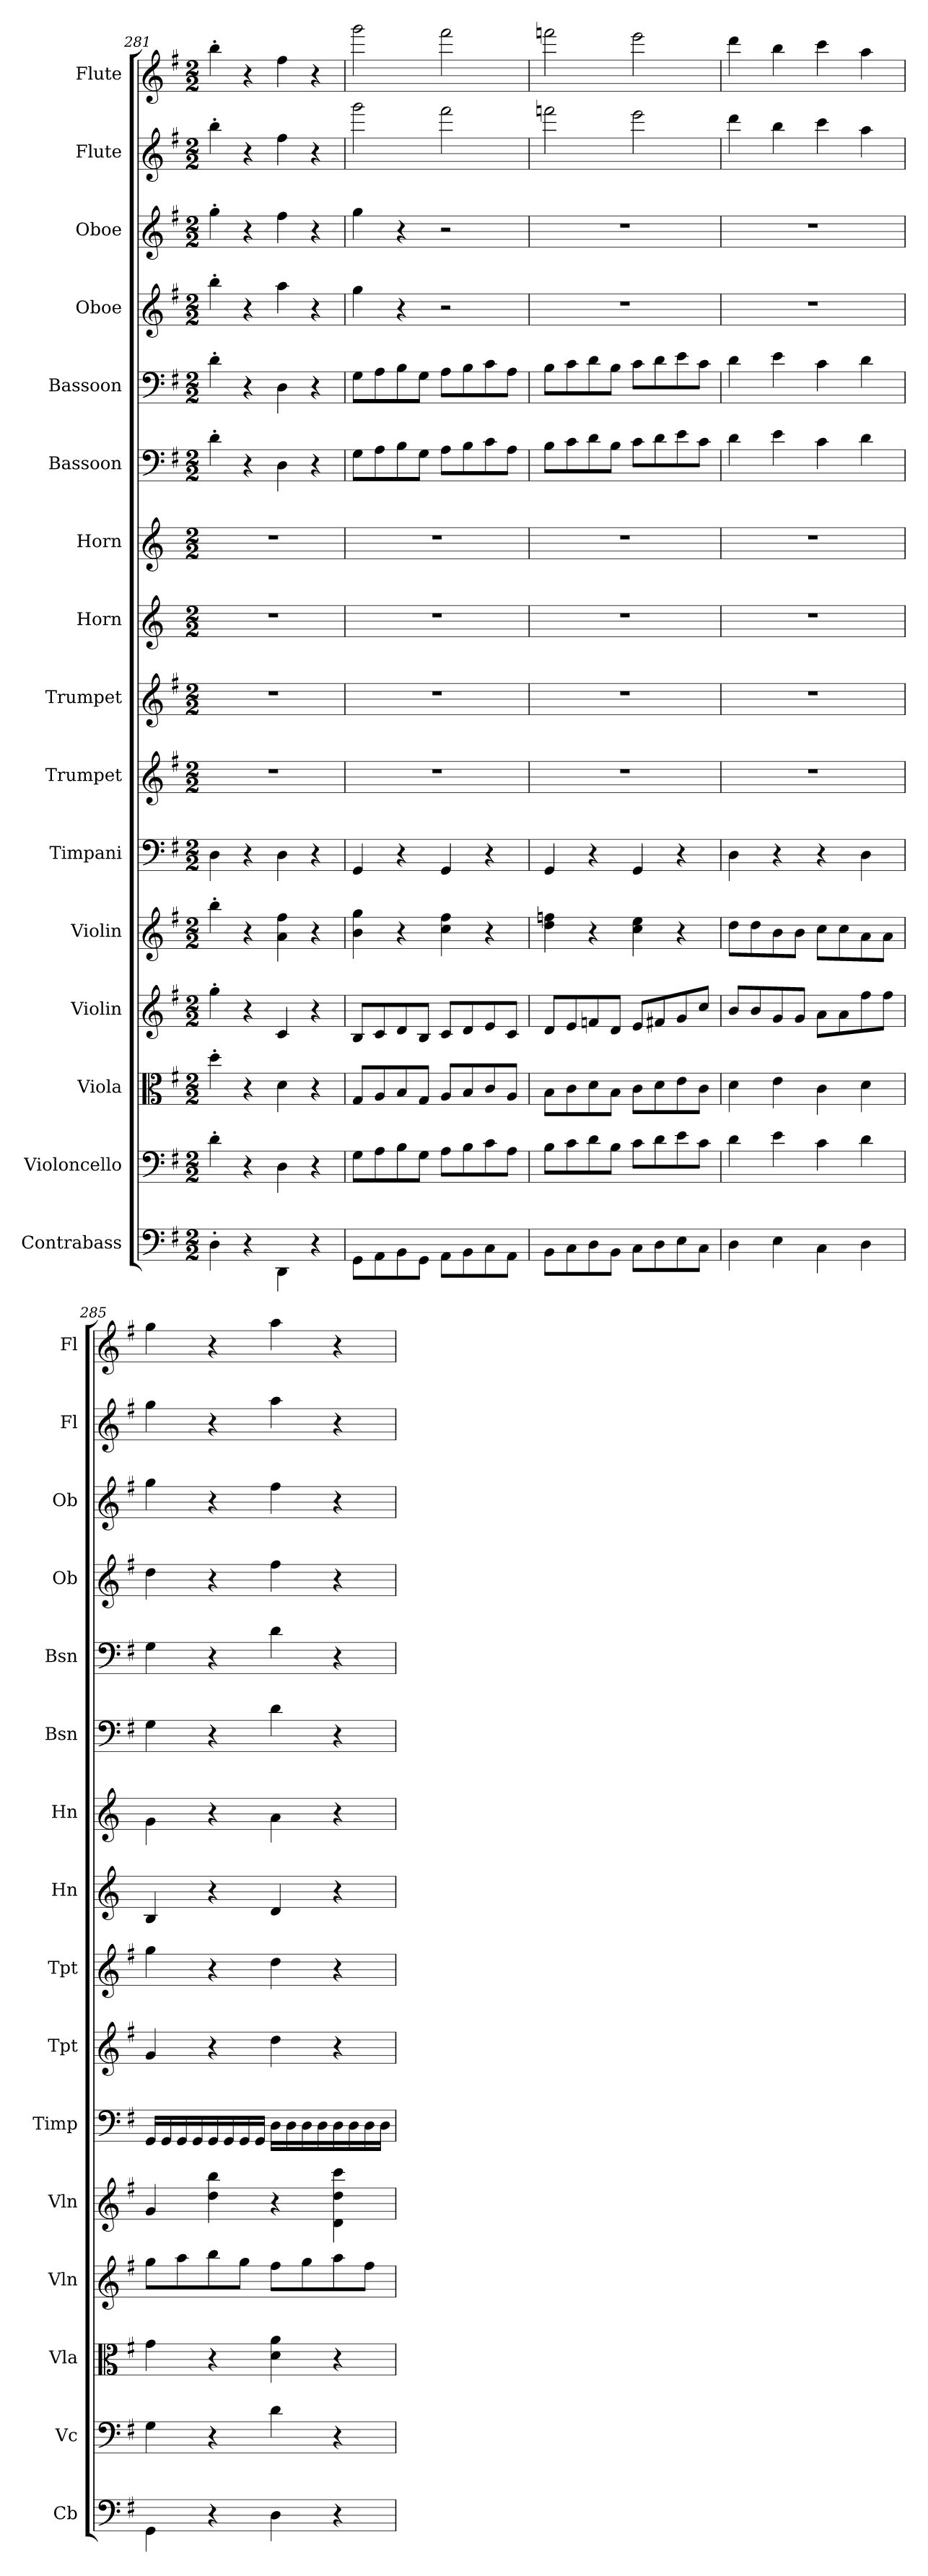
**kern	**kern	**kern	**kern	**kern	**kern	**kern	**kern	**kern	**kern	**kern	**kern	**kern	**kern	**kern	**kern
*part16	*part15	*part14	*part13	*part12	*part11	*part10	*part9	*part8	*part7	*part6	*part5	*part4	*part3	*part2	*part1
*staff16	*staff15	*staff14	*staff13	*staff12	*staff11	*staff10	*staff9	*staff8	*staff7	*staff6	*staff5	*staff4	*staff3	*staff2	*staff1
*I"Contrabass	*I"Violoncello	*I"Viola	*I"Violin	*I"Violin	*I"Timpani	*I"Trumpet	*I"Trumpet	*I"Horn	*I"Horn	*I"Bassoon	*I"Bassoon	*I"Oboe	*I"Oboe	*I"Flute	*I"Flute
*I'Cb	*I'Vc	*I'Vla	*I'Vln	*I'Vln	*I'Timp	*I'Tpt	*I'Tpt	*I'Hn	*I'Hn	*I'Bsn	*I'Bsn	*I'Ob	*I'Ob	*I'Fl	*I'Fl
*clefF4	*clefF4	*clefC3	*clefG2	*clefG2	*	*clefG2	*clefG2	*clefG2	*clefG2	*clefF4	*clefF4	*clefG2	*clefG2	*clefG2	*clefG2
*k[f#]	*k[f#]	*k[f#]	*k[f#]	*k[f#]	*k[f#]	*k[f#]	*k[f#]	*k[]	*k[]	*k[f#]	*k[f#]	*k[f#]	*k[f#]	*k[f#]	*k[f#]
*M2/2	*M2/2	*M2/2	*M2/2	*M2/2	*M2/2	*M2/2	*M2/2	*M2/2	*M2/2	*M2/2	*M2/2	*M2/2	*M2/2	*M2/2	*M2/2
=281	=281	=281	=281	=281	=281	=281	=281	=281	=281	=281	=281	=281	=281	=281	=281
4D'"\	4d'\	4dd'\	4gg'\	4bb'\	4D\	1r	1r	1r	1r	4d'\	4d'\	4bb'\	4gg'\	4bb'\	4bb'\
4r	4r	4r	4r	4r	4r	.	.	.	.	4r	4r	4r	4r	4r	4r
4DD"\	4D\	4d\	4c/	4a\ 4ff#\	4D\	.	.	.	.	4D\	4D\	4aa\	4ff#\	4ff#\	4ff#\
4r	4r	4r	4r	4r	4r	.	.	.	.	4r	4r	4r	4r	4r	4r
=282	=282	=282	=282	=282	=282	=282	=282	=282	=282	=282	=282	=282	=282	=282	=282
8GG"\L	8G\L	8G/L	8B/L	4b\ 4gg\	4GG/	1r	1r	1r	1r	8G\L	8G\L	4gg\	4gg\	2ggg\	2ggg\
8AA"\	8A\	8A/	8c/	.	.	.	.	.	.	8A\	8A\	.	.	.	.
8BB"\	8B\	8B/	8d/	4r	4r	.	.	.	.	8B\	8B\	4r	4r	.	.
8GG"\J	8G\J	8G/J	8B/J	.	.	.	.	.	.	8G\J	8G\J	.	.	.	.
8AA"\L	8A\L	8A/L	8c/L	4cc\ 4ff#\	4GG/	.	.	.	.	8A\L	8A\L	2r	2r	2fff#\	2fff#\
8BB"\	8B\	8B/	8d/	.	.	.	.	.	.	8B\	8B\	.	.	.	.
8C"\	8c\	8c/	8e/	4r	4r	.	.	.	.	8c\	8c\	.	.	.	.
8AA"\J	8A\J	8A/J	8c/J	.	.	.	.	.	.	8A\J	8A\J	.	.	.	.
=283	=283	=283	=283	=283	=283	=283	=283	=283	=283	=283	=283	=283	=283	=283	=283
8BB"\L	8B\L	8B\L	8d/L	4dd\ 4ffn\	4GG/	1r	1r	1r	1r	8B\L	8B\L	1r	1r	2fffn\	2fffn\
8C"\	8c\	8c\	8e/	.	.	.	.	.	.	8c\	8c\	.	.	.	.
8D"\	8d\	8d\	8fn/	4r	4r	.	.	.	.	8d\	8d\	.	.	.	.
8BB"\J	8B\J	8B\J	8d/J	.	.	.	.	.	.	8B\J	8B\J	.	.	.	.
8C"\L	8c\L	8c\L	8e/L	4cc\ 4ee\	4GG/	.	.	.	.	8c\L	8c\L	.	.	2eee\	2eee\
8D"\	8d\	8d\	8f#X/	.	.	.	.	.	.	8d\	8d\	.	.	.	.
8E"\	8e\	8e\	8g/	4r	4r	.	.	.	.	8e\	8e\	.	.	.	.
8C"\J	8c\J	8c\J	8cc/J	.	.	.	.	.	.	8c\J	8c\J	.	.	.	.
=284	=284	=284	=284	=284	=284	=284	=284	=284	=284	=284	=284	=284	=284	=284	=284
4D"\	4d\	4d\	8b/L	8dd\L	4D\	1r	1r	1r	1r	4d\	4d\	1r	1r	4ddd\	4ddd\
.	.	.	8b/	8dd\	.	.	.	.	.	.	.	.	.	.	.
4E"\	4e\	4e\	8g/	8b\	4r	.	.	.	.	4e\	4e\	.	.	4bb\	4bb\
.	.	.	8g/J	8b\J	.	.	.	.	.	.	.	.	.	.	.
4C"\	4c\	4c\	8a\L	8cc\L	4r	.	.	.	.	4c\	4c\	.	.	4ccc\	4ccc\
.	.	.	8a\	8cc\	.	.	.	.	.	.	.	.	.	.	.
4D"\	4d\	4d\	8ff#\	8a\	4D\	.	.	.	.	4d\	4d\	.	.	4aa\	4aa\
.	.	.	8ff#\J	8a\J	.	.	.	.	.	.	.	.	.	.	.
=285	=285	=285	=285	=285	=285	=285	=285	=285	=285	=285	=285	=285	=285	=285	=285
4GG"\	4G\	4g\	8gg\L	4g/	16GG/LL	4g/	4gg\	4B/	4g\	4G\	4G\	4dd\	4gg\	4gg\	4gg\
.	.	.	.	.	16GG/	.	.	.	.	.	.	.	.	.	.
.	.	.	8aa\	.	16GG/	.	.	.	.	.	.	.	.	.	.
.	.	.	.	.	16GG/	.	.	.	.	.	.	.	.	.	.
4r	4r	4r	8bb\	4dd\ 4bb\	16GG/	4r	4r	4r	4r	4r	4r	4r	4r	4r	4r
.	.	.	.	.	16GG/	.	.	.	.	.	.	.	.	.	.
.	.	.	8gg\J	.	16GG/	.	.	.	.	.	.	.	.	.	.
.	.	.	.	.	16GG/JJ	.	.	.	.	.	.	.	.	.	.
4D"\	4d\	4d\ 4a\	8ff#\L	4r	16D\LL	4dd\	4dd\	4d/	4a\	4d\	4d\	4ff#\	4ff#\	4aa\	4aa\
.	.	.	.	.	16D\	.	.	.	.	.	.	.	.	.	.
.	.	.	8gg\	.	16D\	.	.	.	.	.	.	.	.	.	.
.	.	.	.	.	16D\	.	.	.	.	.	.	.	.	.	.
4r	4r	4r	8aa\	4d\ 4dd\ 4ccc\	16D\	4r	4r	4r	4r	4r	4r	4r	4r	4r	4r
.	.	.	.	.	16D\	.	.	.	.	.	.	.	.	.	.
.	.	.	8ff#\J	.	16D\	.	.	.	.	.	.	.	.	.	.
.	.	.	.	.	16D\JJ	.	.	.	.	.	.	.	.	.	.
=	=	=	=	=	=	=	=	=	=	=	=	=	=	=	=
*-	*-	*-	*-	*-	*-	*-	*-	*-	*-	*-	*-	*-	*-	*-	*-
